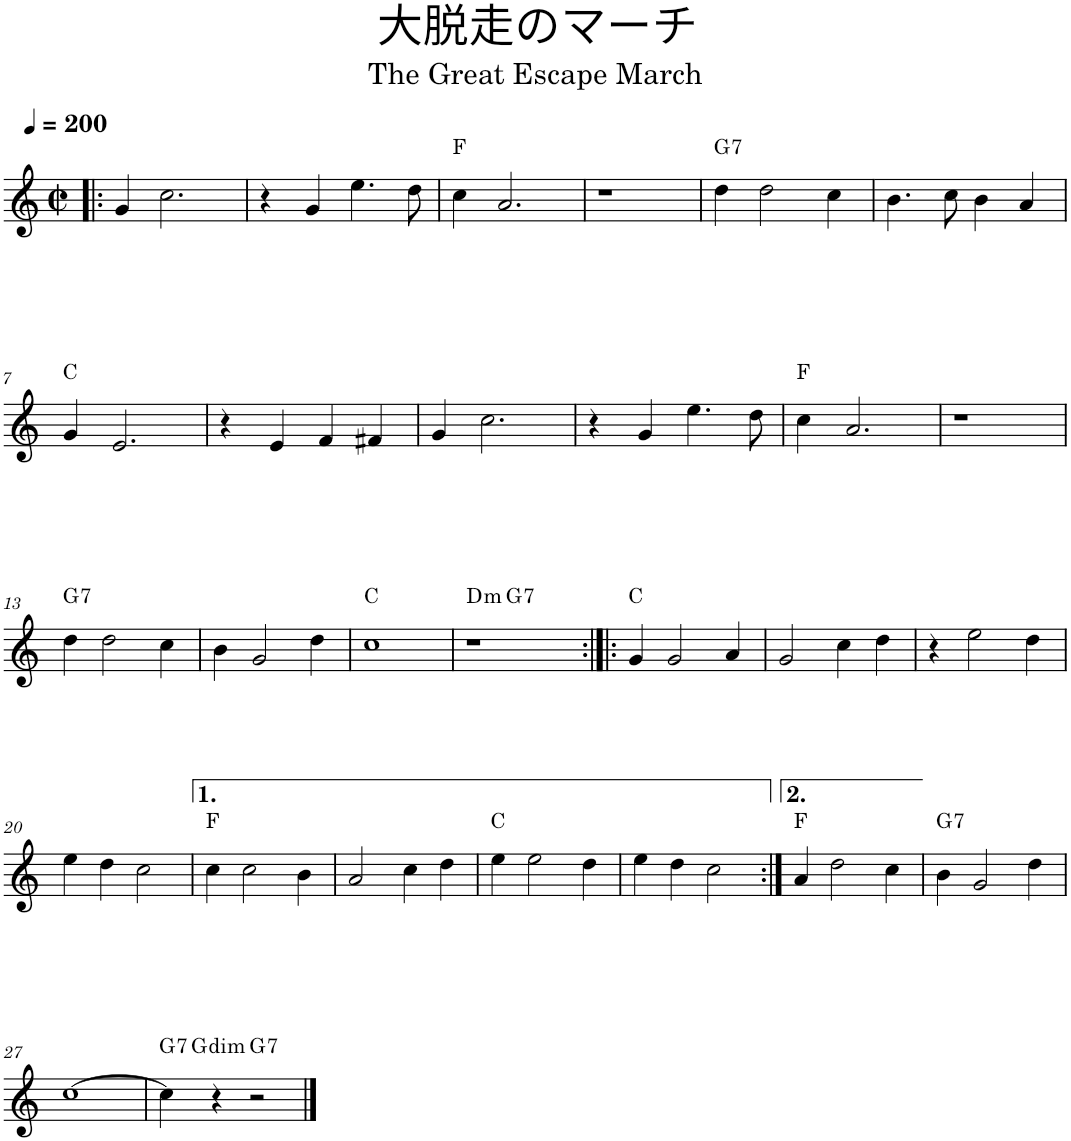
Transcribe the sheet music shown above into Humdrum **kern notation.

**kern	**harte
*part1	*part1
*staff1	*
*I"Track 1	*
*clefG2	*
*k[]	*
*M2/2	*
*met(c|)	*
*MM200	*
=1!|:	=1!|:
4g/	.
2.cc\	.
=2	=2
4r	.
4g/	.
4.ee\	.
8dd\	.
=3	=3
4cc\	F:maj
2.a/	.
=4	=4
1r	.
=5	=5
!	!LO:H:kt=7
4dd\	G:7
2dd\	.
4cc\	.
=6	=6
4.b\	.
8cc\	.
4b\	.
4a/	.
!!LO:LB:g=z
=7	=7
4g/	C:maj
2.e/	.
=8	=8
4r	.
4e/	.
4f/	.
4f#X/	.
=9	=9
4g/	.
2.cc\	.
=10	=10
4r	.
4g/	.
4.ee\	.
8dd\	.
=11	=11
4cc\	F:maj
2.a/	.
=12	=12
1r	.
!!LO:LB:g=z
=13	=13
!	!LO:H:kt=7
4dd\	G:7
2dd\	.
4cc\	.
=14	=14
4b\	.
2g/	.
4dd\	.
=15	=15
1cc	C:maj
=16	=16
!	!LO:H:kt=m
*^	*
1r	8ryy	D:min
!	!	!LO:H:kt=7
.	2..ryy	G:7
*v	*v	*
=17:|!|:	=17:|!|:
4g/	C:maj
2g/	.
4a/	.
=18	=18
2g/	.
4cc\	.
4dd\	.
=19	=19
4r	.
2ee\	.
4dd\	.
!!LO:LB:g=z
=20	=20
4ee\	.
4dd\	.
2cc\	.
=21	=21
4cc\	F:maj
2cc\	.
4b\	.
=22	=22
2a/	.
4cc\	.
4dd\	.
=23	=23
4ee\	C:maj
2ee\	.
4dd\	.
=24	=24
4ee\	.
4dd\	.
2cc\	.
=25:|!	=25:|!
4a/	F:maj
2dd\	.
4cc\	.
=26	=26
!	!LO:H:kt=7
4b\	G:7
2g/	.
4dd\	.
!!LO:LB:g=z
=27	=27
[1cc	.
=28	=28
!	!LO:H:kt=7
*^	*
4cc\]	8ryy	G:7
!	!	!LO:H:kt=dim
.	2..ryy	G:dim
4r	.	.
!	!	!LO:H:kt=7
2r	.	G:7
*v	*v	*
==	==
*-	*-
